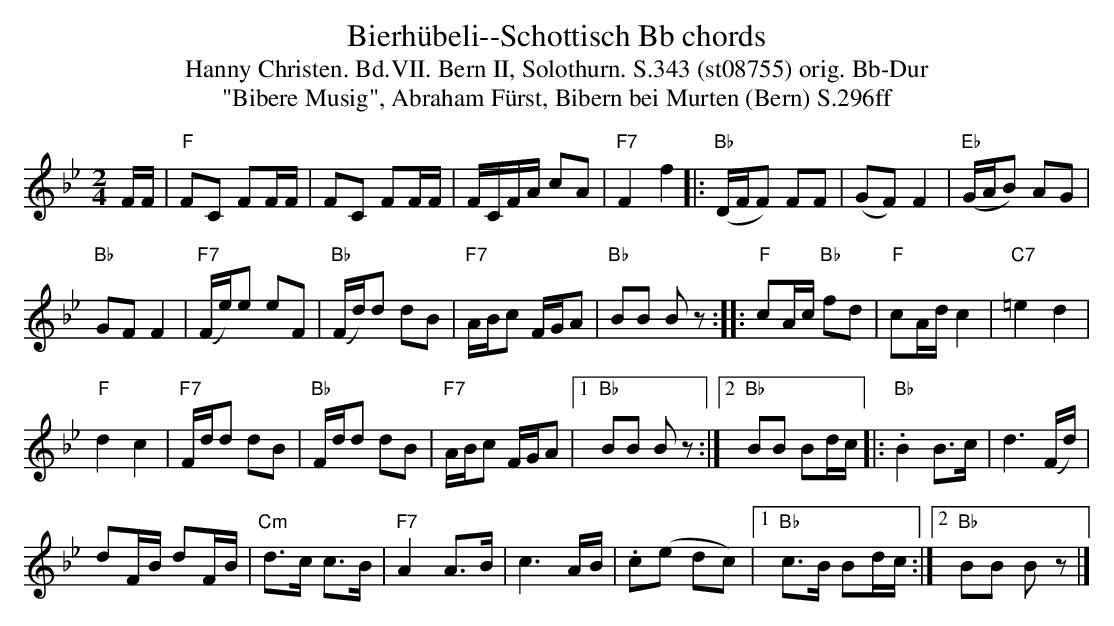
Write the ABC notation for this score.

X:1
T: Bierh\"ubeli--Schottisch Bb chords
T:Hanny Christen. Bd.VII. Bern II, Solothurn. S.343 (st08755) orig. Bb-Dur
T: "Bibere Musig", Abraham F\"urst, Bibern bei Murten (Bern) S.296ff
M:2/4
L:1/16
K:Bb %%MIDI gchordon
FF | "F"F2C2 F2FF | F2C2 F2FF | FCFA c2A2 | "F7"F4f4 |: "Bb"(DFF2) F2F2 | (G2F2) F4 | "Eb"(GAB2) A2G2 |
"Bb"G2F2 F4 | "F7"(Fe)e2 e2F2 | "Bb"(Fd)d2 d2B2 | "F7"ABc2 FGA2 | "Bb"B2B2 B2z2 :: "F"c2Ac "Bb"f2d2 | "F"c2Ad c4 | "C7"=e4d4 |
"F"d4c4 | "F7"Fdd2 d2B2 | "Bb"Fdd2 d2B2 | "F7"ABc2 FGA2 |1 "Bb"B2B2 B2z2 :|2"Bb"B2B2  B2dc |: "Bb".B4 B2>c2 | d6 (Fd) |
d2FB d2FB | "Cm"d3c c3B | "F7"A4 A3B | c6AB | .c2(e2 d2c2) |1 "Bb"c3B B2dc :|2 "Bb"B2B2 B2z2 |]
